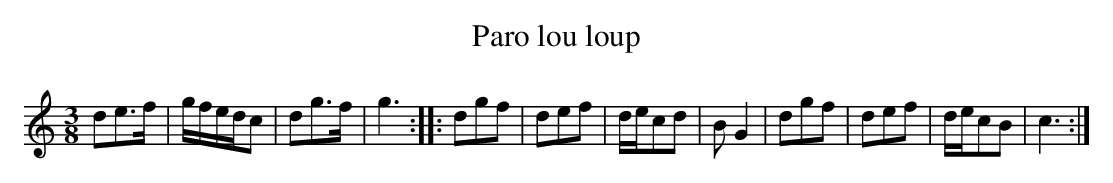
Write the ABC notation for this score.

X:1
T:Paro lou loup
M:3/8
L:1/8
K:C
de>f|g/f/e/d/c|dg>f|g3:|\
|:dgf|def|d/e/cd|BG2|dgf|def|d/e/cB|c3:|
